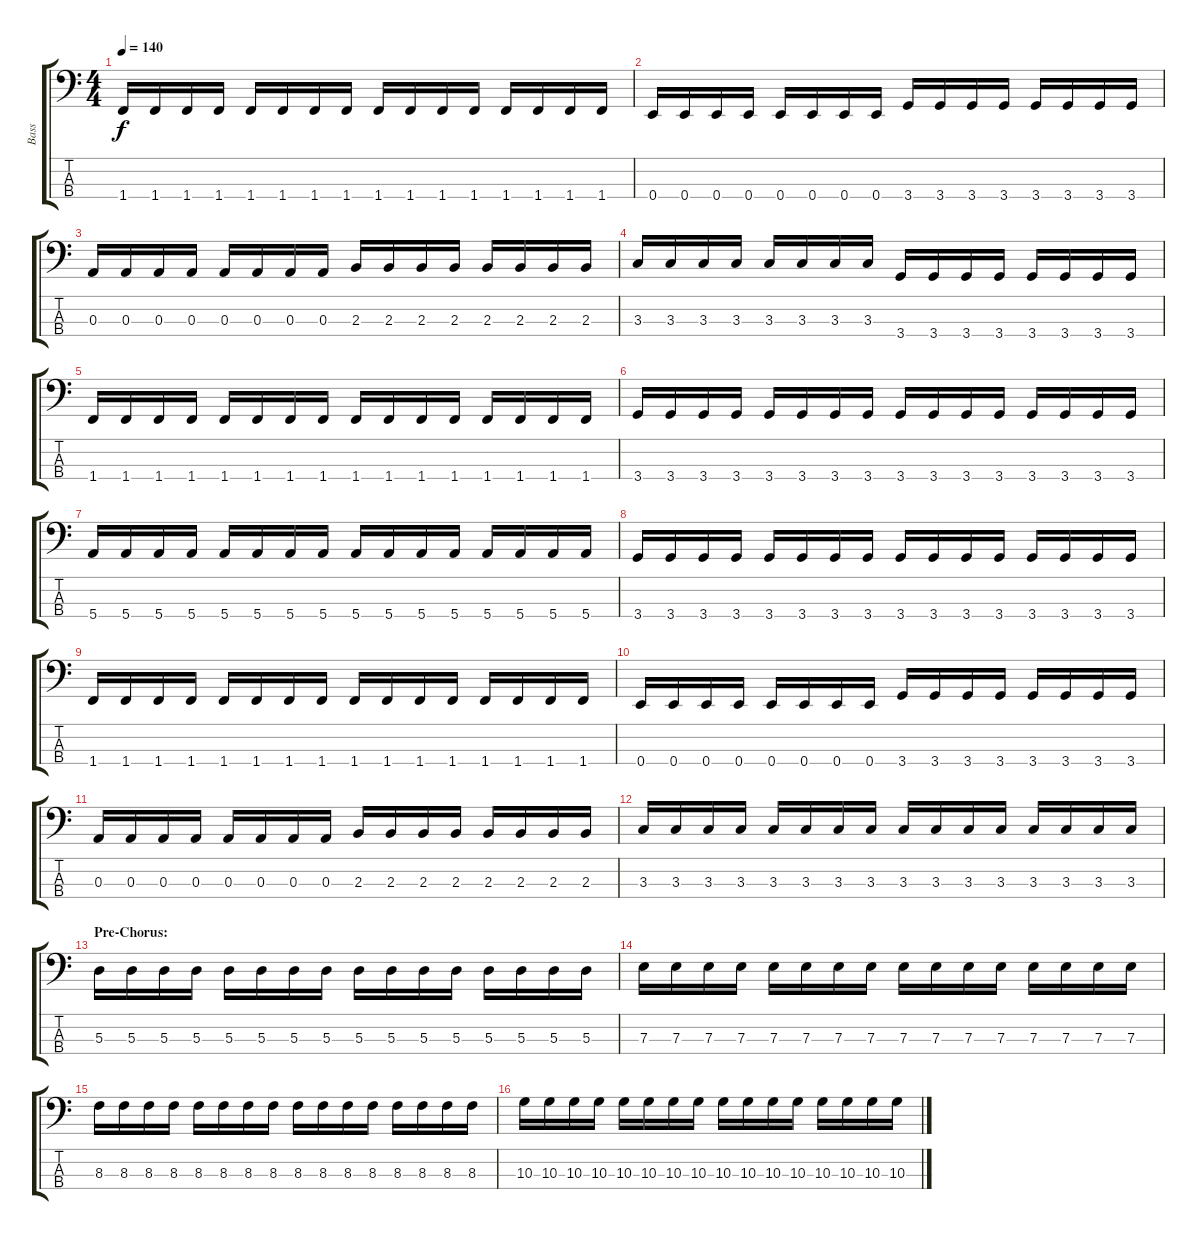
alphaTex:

\track ("Bass" "Bass") {instrument electricbasspick}
\staff {score tabs}
\tuning (G2 D2 A1 E1) {hide}
\ts (4 4)
\tempo 140
\clef f4
\ks c
1.4.16{dy f} 1.4.16 1.4.16 1.4.16 1.4.16 1.4.16 1.4.16 1.4.16 1.4.16 1.4.16 1.4.16 1.4.16 1.4.16 1.4.16 1.4.16 1.4.16 |
0.4.16 0.4.16 0.4.16 0.4.16 0.4.16 0.4.16 0.4.16 0.4.16 3.4.16 3.4.16 3.4.16 3.4.16 3.4.16 3.4.16 3.4.16 3.4.16 |
0.3.16 0.3.16 0.3.16 0.3.16 0.3.16 0.3.16 0.3.16 0.3.16 2.3.16 2.3.16 2.3.16 2.3.16 2.3.16 2.3.16 2.3.16 2.3.16 |
3.3.16 3.3.16 3.3.16 3.3.16 3.3.16 3.3.16 3.3.16 3.3.16 3.4.16 3.4.16 3.4.16 3.4.16 3.4.16 3.4.16 3.4.16 3.4.16 |
1.4.16 1.4.16 1.4.16 1.4.16 1.4.16 1.4.16 1.4.16 1.4.16 1.4.16 1.4.16 1.4.16 1.4.16 1.4.16 1.4.16 1.4.16 1.4.16 |
3.4.16 3.4.16 3.4.16 3.4.16 3.4.16 3.4.16 3.4.16 3.4.16 3.4.16 3.4.16 3.4.16 3.4.16 3.4.16 3.4.16 3.4.16 3.4.16 |
5.4.16 5.4.16 5.4.16 5.4.16 5.4.16 5.4.16 5.4.16 5.4.16 5.4.16 5.4.16 5.4.16 5.4.16 5.4.16 5.4.16 5.4.16 5.4.16 |
3.4.16 3.4.16 3.4.16 3.4.16 3.4.16 3.4.16 3.4.16 3.4.16 3.4.16 3.4.16 3.4.16 3.4.16 3.4.16 3.4.16 3.4.16 3.4.16 |
1.4.16 1.4.16 1.4.16 1.4.16 1.4.16 1.4.16 1.4.16 1.4.16 1.4.16 1.4.16 1.4.16 1.4.16 1.4.16 1.4.16 1.4.16 1.4.16 |
0.4.16 0.4.16 0.4.16 0.4.16 0.4.16 0.4.16 0.4.16 0.4.16 3.4.16 3.4.16 3.4.16 3.4.16 3.4.16 3.4.16 3.4.16 3.4.16 |
0.3.16 0.3.16 0.3.16 0.3.16 0.3.16 0.3.16 0.3.16 0.3.16 2.3.16 2.3.16 2.3.16 2.3.16 2.3.16 2.3.16 2.3.16 2.3.16 |
3.3.16 3.3.16 3.3.16 3.3.16 3.3.16 3.3.16 3.3.16 3.3.16 3.3.16 3.3.16 3.3.16 3.3.16 3.3.16 3.3.16 3.3.16 3.3.16 |
\section ("" "Pre-Chorus:")
5.3.16 5.3.16 5.3.16 5.3.16 5.3.16 5.3.16 5.3.16 5.3.16 5.3.16 5.3.16 5.3.16 5.3.16 5.3.16 5.3.16 5.3.16 5.3.16 |
7.3.16 7.3.16 7.3.16 7.3.16 7.3.16 7.3.16 7.3.16 7.3.16 7.3.16 7.3.16 7.3.16 7.3.16 7.3.16 7.3.16 7.3.16 7.3.16 |
8.3.16 8.3.16 8.3.16 8.3.16 8.3.16 8.3.16 8.3.16 8.3.16 8.3.16 8.3.16 8.3.16 8.3.16 8.3.16 8.3.16 8.3.16 8.3.16 |
10.3.16 10.3.16 10.3.16 10.3.16 10.3.16 10.3.16 10.3.16 10.3.16 10.3.16 10.3.16 10.3.16 10.3.16 10.3.16 10.3.16 10.3.16 10.3.16
